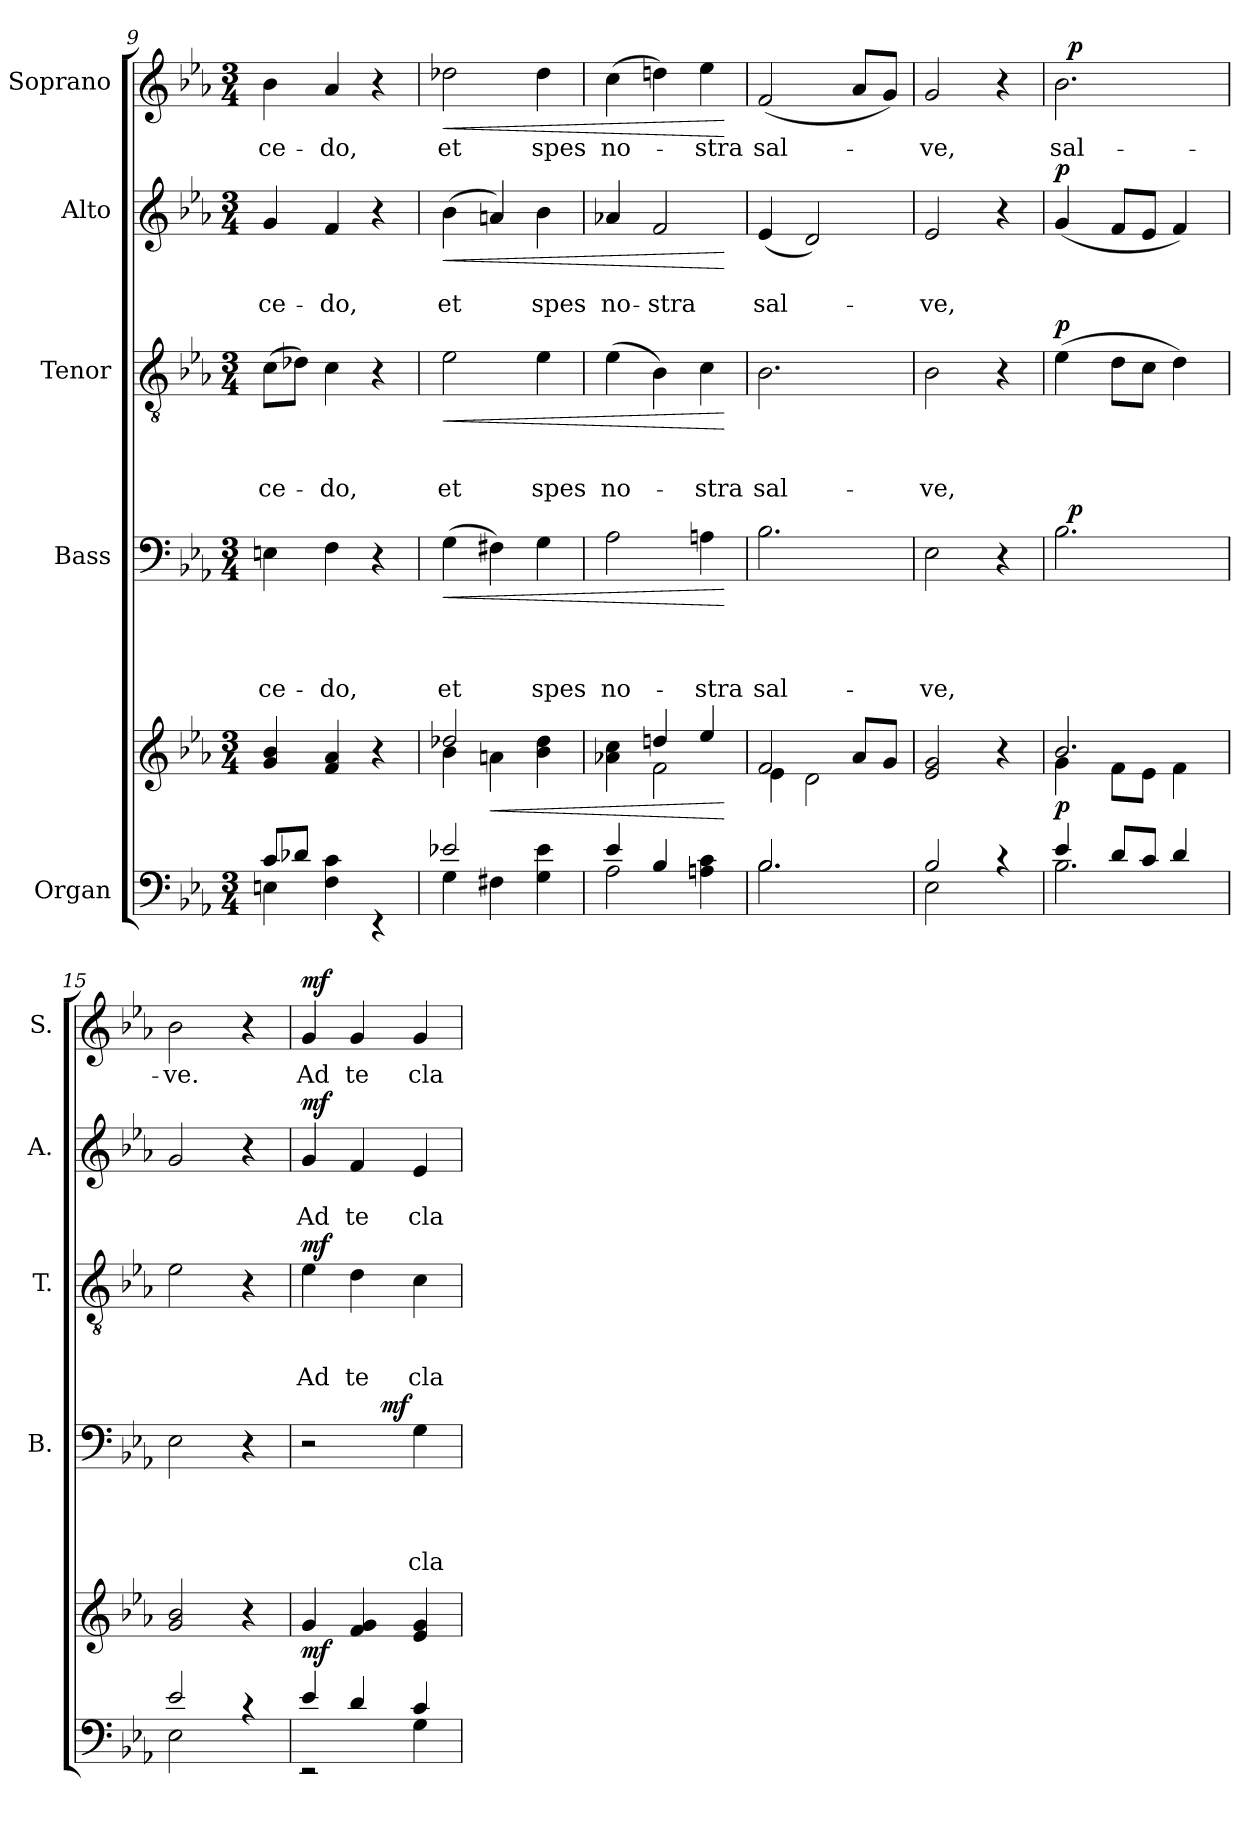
**kern	**kern	**dynam	**kern	**text	**text	**text	**text	**dynam	**kern	**text	**text	**text	**dynam	**kern	**text	**text	**dynam	**kern	**text	**dynam
*part5	*part5	*part5	*part4	*part4	*part4	*part4	*part4	*part4	*part3	*part3	*part3	*part3	*part3	*part2	*part2	*part2	*part2	*part1	*part1	*part1
*staff6	*staff5	*staff5/6	*staff4	*staff4	*staff4	*staff4	*staff4	*staff4	*staff3	*staff3	*staff3	*staff3	*staff3	*staff2	*staff2	*staff2	*staff2	*staff1	*staff1	*staff1
*I"Organ	*	*	*I"Bass	*	*	*	*	*	*I"Tenor	*	*	*	*	*I"Alto	*	*	*	*I"Soprano	*	*
*	*	*	*I'B.	*	*	*	*	*	*I'T.	*	*	*	*	*I'A.	*	*	*	*I'S.	*	*
*clefF4	*clefG2	*	*clefF4	*	*	*	*	*	*clefGv2	*	*	*	*	*clefG2	*	*	*	*clefG2	*	*
*k[b-e-a-]	*k[b-e-a-]	*	*k[b-e-a-]	*	*	*	*	*	*k[b-e-a-]	*	*	*	*	*k[b-e-a-]	*	*	*	*k[b-e-a-]	*	*
*E-:	*E-:	*	*E-:	*	*	*	*	*	*E-:	*	*	*	*	*E-:	*	*	*	*E-:	*	*
*M3/4	*M3/4	*	*M3/4	*	*	*	*	*	*M3/4	*	*	*	*	*M3/4	*	*	*	*M3/4	*	*
=9	=9	=9	=9	=9	=9	=9	=9	=9	=9	=9	=9	=9	=9	=9	=9	=9	=9	=9	=9	=9
*^	*	*	*	*	*	*	*	*	*	*	*	*	*	*	*	*	*	*	*	*
!	!	!	!	!	!	!	!	!LO:LY:b	!	!	!	!	!LO:LY:b	!	!	!	!LO:LY:b	!	!	!LO:LY:b	!
8c/L	4En\	4g/ 4b-/	.	4En\	.	.	.	-ce-	.	(>8c\L	.	.	-ce-	.	4g/	.	-ce-	.	4b-\	-ce-	.
8d-X/J	.	.	.	.	.	.	.	.	.	8d-X\J)	.	.	.	.	.	.	.	.	.	.	.
!	!	!	!	!	!	!	!	!LO:LY:b	!	!	!	!	!LO:LY:b	!	!	!	!LO:LY:b	!	!	!LO:LY:b	!
2ryy	4F\ 4c\	4f/ 4a-/	.	4F\	.	.	.	-do,	.	4c\	.	.	-do,	.	4f/	.	-do,	.	4a-/	-do,	.
.	4rEE	4r	.	4r	.	.	.	.	.	4r	.	.	.	.	4r	.	.	.	4r	.	.
=10	=10	=10	=10	=10	=10	=10	=10	=10	=10	=10	=10	=10	=10	=10	=10	=10	=10	=10	=10	=10	=10
*	*	*^	*	*	*	*	*	*	*	*	*	*	*	*	*	*	*	*	*	*	*
!	!	!	!	!	!	!	!	!	!LO:LY:b	!LO:HP:b	!	!	!	!LO:LY:b	!LO:HP:b	!	!	!LO:LY:b	!LO:HP:b	!	!LO:LY:b	!LO:HP:b
2e-X/	4G\	2dd-X/	4b-\	.	(>4G\	.	.	.	et	<	2e-\	.	.	et	<	(>4b-\	.	et	<	2dd-X\	et	<
!	!	!	!	!LO:HP:b	!	!	!	!	!	!	!	!	!	!	!	!	!	!	!	!	!	!
.	4F#X\	.	4an\	<	4F#X\)	.	.	.	.	.	.	.	.	.	.	4an/)	.	.	.	.	.	.
!	!	!	!	!	!	!	!	!	!LO:LY:b	!	!	!	!	!LO:LY:b	!	!	!	!LO:LY:b	!	!	!LO:LY:b	!
4ryy	4G\ 4e-\	4ryy	4b-\ 4dd-\	.	4G\	.	.	.	spes	.	4e-\	.	.	spes	.	4b-\	.	spes	.	4dd-\	spes	.
=11	=11	=11	=11	=11	=11	=11	=11	=11	=11	=11	=11	=11	=11	=11	=11	=11	=11	=11	=11	=11	=11	=11
!	!	!	!	!	!	!	!	!	!LO:LY:b	!	!	!	!	!LO:LY:b	!	!	!	!LO:LY:b	!	!	!LO:LY:b	!
4e-/	2A-\	4ryy	4a-X\ 4cc\	.	2A-\	.	.	.	no-	.	(>4e-\	.	.	no-	.	4a-X/	.	no-	.	(>4cc\	no-	.
!	!	!	!	!	!	!	!	!	!	!	!	!	!	!	!	!	!	!LO:LY:b	!	!	!	!
4B-/	.	4ddn/	2f\	.	.	.	.	.	.	.	4B-\)	.	.	.	.	2f/	.	-stra	.	4ddn\)	.	.
!	!	!	!	!	!	!	!	!	!LO:LY:b	!	!	!	!	!LO:LY:b	!	!	!	!	!	!	!LO:LY:b	!
4ryy	4An\ 4c\	4ee-/	.	.	4An\	.	.	.	-stra	.	4c\	.	.	-stra	.	.	.	.	.	4ee-\	-stra	.
*v	*v	*	*	*	*	*	*	*	*	*	*	*	*	*	*	*	*	*	*	*	*	*
*	*v	*v	*	*	*	*	*	*	*	*	*	*	*	*	*	*	*	*	*	*	*
.	.	[	.	.	.	.	.	[	.	.	.	.	[	.	.	.	[	.	.	[
!!LO:PB:g=z
=12	=12	=12	=12	=12	=12	=12	=12	=12	=12	=12	=12	=12	=12	=12	=12	=12	=12	=12	=12	=12
*^	*^	*	*	*	*	*	*	*	*	*	*	*	*	*	*	*	*	*	*	*
!	!	!	!	!	!	!	!	!	!LO:LY:b	!	!	!	!	!LO:LY:b	!	!	!	!LO:LY:b	!	!	!LO:LY:b	!
2.B-/	2.B-\	2f/	4e-\	.	2.B-\	.	.	.	sal-	.	2.B-\	.	.	sal-	.	(<4e-/	.	sal-	.	(<2f/	sal-	.
.	.	.	2d\	.	.	.	.	.	.	.	.	.	.	.	.	2d/)	.	.	.	.	.	.
.	.	8a-/L	.	.	.	.	.	.	.	.	.	.	.	.	.	.	.	.	.	8a-/L	.	.
.	.	8g/J	.	.	.	.	.	.	.	.	.	.	.	.	.	.	.	.	.	8g/J)	.	.
*	*	*v	*v	*	*	*	*	*	*	*	*	*	*	*	*	*	*	*	*	*	*	*
=13	=13	=13	=13	=13	=13	=13	=13	=13	=13	=13	=13	=13	=13	=13	=13	=13	=13	=13	=13	=13	=13
!	!	!	!	!	!	!	!	!LO:LY:b	!	!	!	!	!LO:LY:b	!	!	!	!LO:LY:b	!	!	!LO:LY:b	!
2B-/	2E-\	2e-/ 2g/	.	2E-\	.	.	.	-ve,	.	2B-\	.	.	-ve,	.	2e-/	.	-ve,	.	2g/	-ve,	.
4rc	4ryy	4r	.	4r	.	.	.	.	.	4r	.	.	.	.	4r	.	.	.	4r	.	.
=14	=14	=14	=14	=14	=14	=14	=14	=14	=14	=14	=14	=14	=14	=14	=14	=14	=14	=14	=14	=14	=14
*	*	*^	*	*	*	*	*	*	*	*	*	*	*	*	*	*	*	*	*	*	*
!	!	!	!	!LO:DY:a=2	!	!	!	!	!	!	!	!	!	!	!LO:DY:a	!	!	!	!LO:DY:a	!	!LO:LY:b	!
*	*	*	*	*	*^	*	*	*	*	*	*	*	*	*	*	*	*	*	*	*^	*	*
4e-/	2.B-\	2.b-/	4g\	p	2.B-\	32ryy	.	.	.	.	.	(>4e-\	.	.	.	p	(<4g/	.	.	p	2.b-\	32ryy	sal-	.
!	!	!	!	!	!	!	!	!	!	!	!LO:DY:a	!	!	!	!	!	!	!	!	!	!	!	!	!LO:DY:a
.	.	.	.	.	.	2ryy	.	.	.	.	p	.	.	.	.	.	.	.	.	.	.	2ryy	.	p
8d/L	.	.	8f\L	.	.	.	.	.	.	.	.	8d\L	.	.	.	.	8f/L	.	.	.	.	.	.	.
8c/J	.	.	8e-\J	.	.	.	.	.	.	.	.	8c\J	.	.	.	.	8e-/J	.	.	.	.	.	.	.
4d/	.	.	4f\	.	.	.	.	.	.	.	.	4d\)	.	.	.	.	4f/)	.	.	.	.	.	.	.
.	.	.	.	.	.	8..ryy	.	.	.	.	.	.	.	.	.	.	.	.	.	.	.	8..ryy	.	.
=15	=15	=15	=15	=15	=15	=15	=15	=15	=15	=15	=15	=15	=15	=15	=15	=15	=15	=15	=15	=15	=15	=15	=15	=15
!	!	!	!	!	!	!	!	!	!	!	!	!	!	!	!	!	!	!	!	!	!	!	!LO:LY:b	!
*	*	*v	*v	*	*	*	*	*	*	*	*	*	*	*	*	*	*	*	*	*	*v	*v	*	*
*	*	*	*	*v	*v	*	*	*	*	*	*	*	*	*	*	*	*	*	*	*	*	*
2e-/	2E-\	2g/ 2b-/	.	2E-\	.	.	.	.	.	2e-\	.	.	.	.	2g/	.	.	.	2b-\	-ve.	.
4rc	4ryy	4r	.	4r	.	.	.	.	.	4r	.	.	.	.	4r	.	.	.	4r	.	.
=16	=16	=16	=16	=16	=16	=16	=16	=16	=16	=16	=16	=16	=16	=16	=16	=16	=16	=16	=16	=16	=16
!	!	!	!LO:DY:a=2	!	!	!	!	!	!	!	!	!	!LO:LY:b	!LO:DY:a	!	!	!LO:LY:b	!LO:DY:a	!	!LO:LY:b	!LO:DY:a
*	*	*	*	*^	*	*	*	*	*	*	*	*	*	*	*	*	*	*	*	*	*
4e-/	2rEE	4g/	mf	2r	4.ryy	.	.	.	.	.	4e-\	.	.	Ad	mf	4g/	.	Ad	mf	4g/	Ad	mf
!	!	!	!	!	!	!	!	!	!	!	!	!	!	!LO:LY:b	!	!	!	!LO:LY:b	!	!	!LO:LY:b	!
4d/	.	4f/ 4g/	.	.	.	.	.	.	.	.	4d\	.	.	te	.	4f/	.	te	.	4g/	te	.
!	!	!	!	!	!	!	!	!	!	!LO:DY:a	!	!	!	!	!	!	!	!	!	!	!	!
.	.	.	.	.	4.ryy	.	.	.	.	mf	.	.	.	.	.	.	.	.	.	.	.	.
!	!	!	!	!	!	!	!	!	!LO:LY:b	!	!	!	!	!LO:LY:b	!	!	!	!LO:LY:b	!	!	!LO:LY:b	!
4c/	4G\	4e-/ 4g/	.	4G\	.	.	.	.	cla-	.	4c\	.	.	cla-	.	4e-/	.	cla-	.	4g/	cla-	.
*v	*v	*	*	*v	*v	*	*	*	*	*	*	*	*	*	*	*	*	*	*	*	*	*
=	=	=	=	=	=	=	=	=	=	=	=	=	=	=	=	=	=	=	=	=
*-	*-	*-	*-	*-	*-	*-	*-	*-	*-	*-	*-	*-	*-	*-	*-	*-	*-	*-	*-	*-
